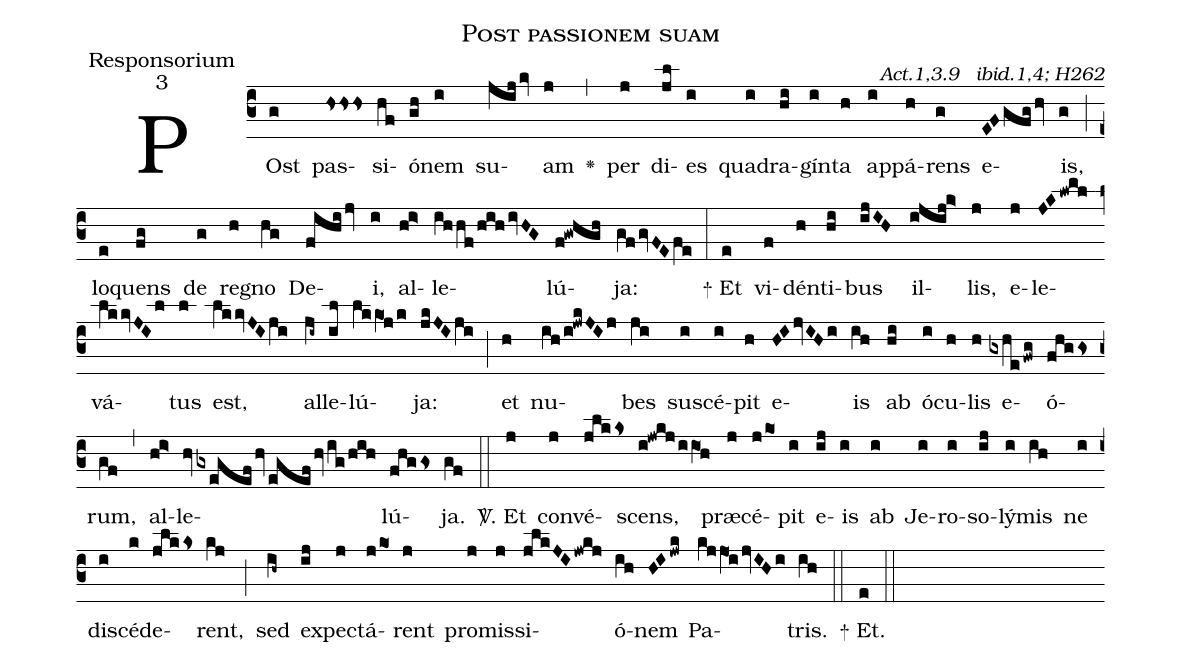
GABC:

name:Post passionem suam;
office-part:Responsorium;
mode:3;
commentary:ꝶ Act.1,3.9 ꝟ ibid.1,4; H262;
%%
(c3)POst(g) pas(hsss)si(hf)ó(gh)nem(i) su(jijkv)am(j) <v>\greheightstar</v>(,)
per(j) di(jl)es(i) qua(i)dra(hi)gín(i)ta(h) ap(i)pá(h)rens(g) e(EFgfghv)is,(g) (;)
lo(e)quens(fg) de(g) re(h)gno(hg) De(fihijv)i,(i)
al(hi>)le(ih/hf/hihivHG)lú(f!gwhgh)ja:(gfgvFEfe) (:)

+
Et(e) vi(f)dén(h)ti(hi)bus(ijIH) il(ijij!k>)lis,(j)
e(j)le(JKlwml)vá(lkkvJIl)tus(l) est,(lkkvJIji)
al(ji~)le(il)lú(lkkO1j/k)ja:(jkJIji) (;)
et(h) nu(ih/i!jwkJIj)bes(ji) su(i)scé(i)pit(h) e(HIjvIHi)is(ih) ab(hi) ó(i)cu(h)lis(h) e(gxhefwg)ó(fhg/gs)rum,(gf) (,)
al(hi>)le(hvgxegefhvegefhvig/hih)lú(fhg/gs)ja.(gf) (::)

<sp>V/</sp>.
Et(j) con(j)vé(jlkks)scens,(i!jwkjiiO1h) præ(j)cé(jko1)pit(i) e(ij)is(i) ab(i) Je(i)ro(i)so(ij)lý(i)mis(ih) ne(i) di(i)scé(k)de(jlkks)rent,(kj) (;)
sed(ih~) ex(ij)pe(j)ctá(jko1)rent(j) pro(j)mis(j)si(jlkJIjwkj)ó(ih)nem(HIjwk) Pa(kjjO1ijvIHi)tris.(ih) (::)

+ Et.(e) (::)
